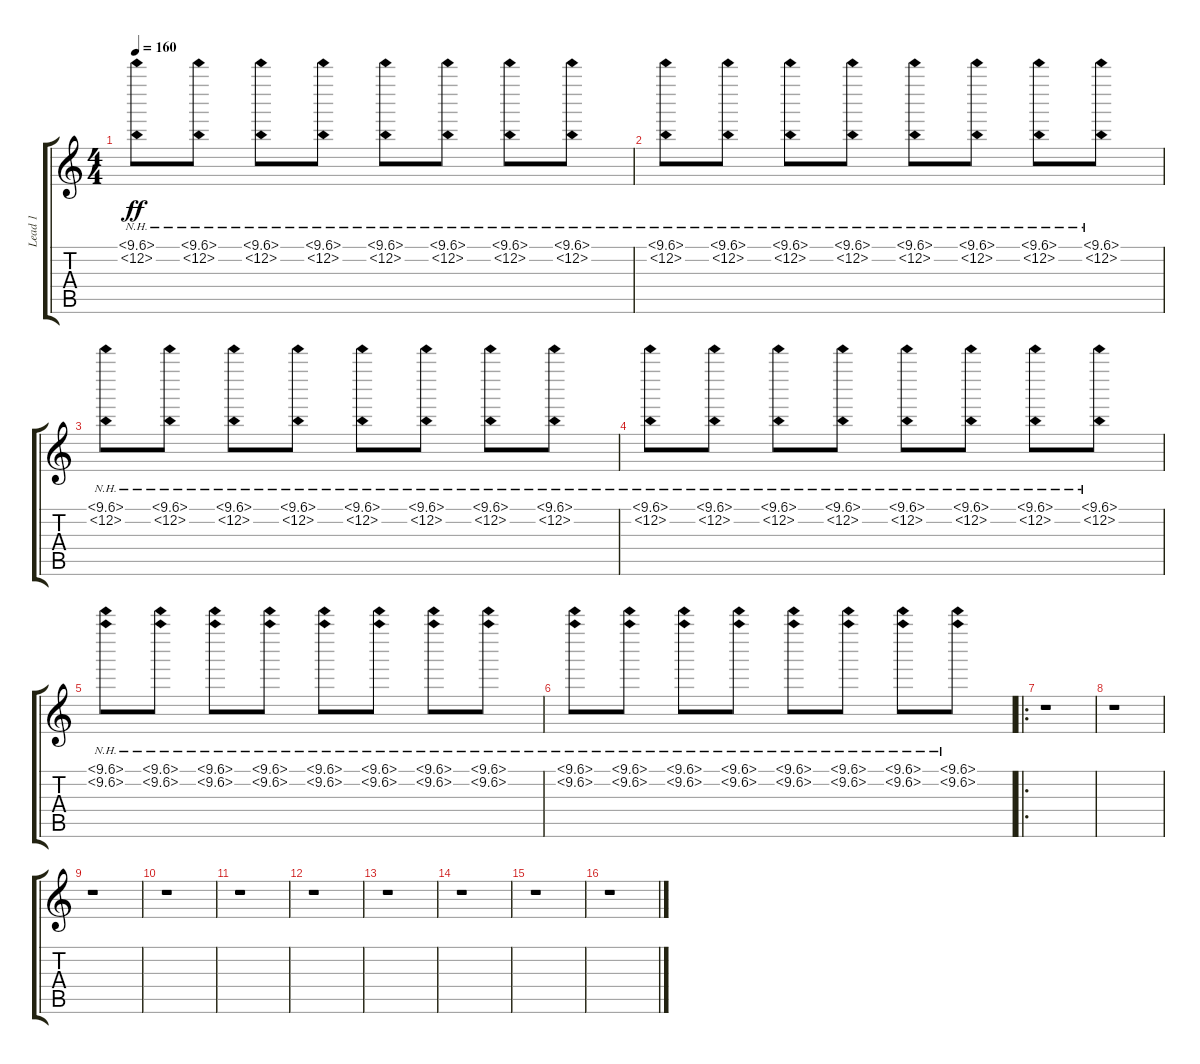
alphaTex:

\track ("Lead 1" "Lead 1") {instrument distortionguitar}
\staff {score tabs}
\tuning (E4 B3 G3 D3 A2 D2) {hide}
\ts (4 4)
\tempo 160
\clef g2
\ks c
(10.1{nh} 12.2{nh}).8{dy ff} (10.1{nh} 12.2{nh}).8 (10.1{nh} 12.2{nh}).8 (10.1{nh} 12.2{nh}).8 (10.1{nh} 12.2{nh}).8 (10.1{nh} 12.2{nh}).8 (10.1{nh} 12.2{nh}).8 (10.1{nh} 12.2{nh}).8 |
(10.1{nh} 12.2{nh}).8 (10.1{nh} 12.2{nh}).8 (10.1{nh} 12.2{nh}).8 (10.1{nh} 12.2{nh}).8 (10.1{nh} 12.2{nh}).8 (10.1{nh} 12.2{nh}).8 (10.1{nh} 12.2{nh}).8 (10.1{nh} 12.2{nh}).8 |
(10.1{nh} 11.2{nh}).8 (10.1{nh} 11.2{nh}).8 (10.1{nh} 11.2{nh}).8 (10.1{nh} 11.2{nh}).8 (10.1{nh} 11.2{nh}).8 (10.1{nh} 11.2{nh}).8 (10.1{nh} 11.2{nh}).8 (10.1{nh} 11.2{nh}).8 |
(10.1{nh} 11.2{nh}).8 (10.1{nh} 11.2{nh}).8 (10.1{nh} 11.2{nh}).8 (10.1{nh} 11.2{nh}).8 (10.1{nh} 11.2{nh}).8 (10.1{nh} 11.2{nh}).8 (10.1{nh} 11.2{nh}).8 (10.1{nh} 11.2{nh}).8 |
(10.1{nh} 10.2{nh}).8 (10.1{nh} 10.2{nh}).8 (10.1{nh} 10.2{nh}).8 (10.1{nh} 10.2{nh}).8 (10.1{nh} 10.2{nh}).8 (10.1{nh} 10.2{nh}).8 (10.1{nh} 10.2{nh}).8 (10.1{nh} 10.2{nh}).8 |
(10.1{nh} 10.2{nh}).8 (10.1{nh} 10.2{nh}).8 (10.1{nh} 10.2{nh}).8 (10.1{nh} 10.2{nh}).8 (10.1{nh} 10.2{nh}).8 (10.1{nh} 10.2{nh}).8 (10.1{nh} 10.2{nh}).8 (10.1{nh} 10.2{nh}).8 |
\ro
r.1 |
r.1 |
r.1 |
r.1 |
r.1 |
r.1 |
r.1 |
r.1 |
r.1 |
r.1
